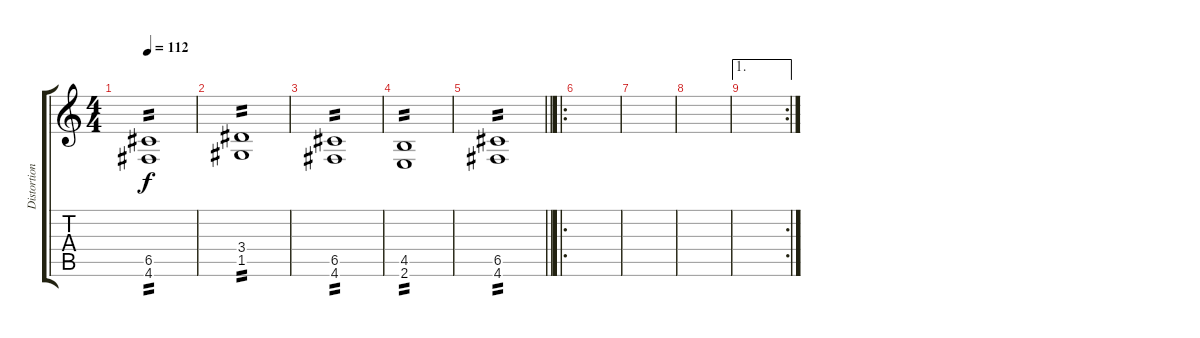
\track ("Distortion" "Distortion") {instrument distortionguitar}
\staff {score tabs}
\tuning (D4 A3 F3 C3 G2 D2) {hide}
\ts (4 4)
\tempo 112
\clef g2
\ks c
(6.5 4.6).1{tp 2 dy f} |
(3.4 1.5).1{tp 2} |
(6.5 4.6).1{tp 2} |
(4.5 2.6).1{tp 2} |
\barLineRight lightlight
(6.5 4.6).1{tp 2} |
\ro
\section ("" "")
|
|
|
\ae 1
\rc 2
